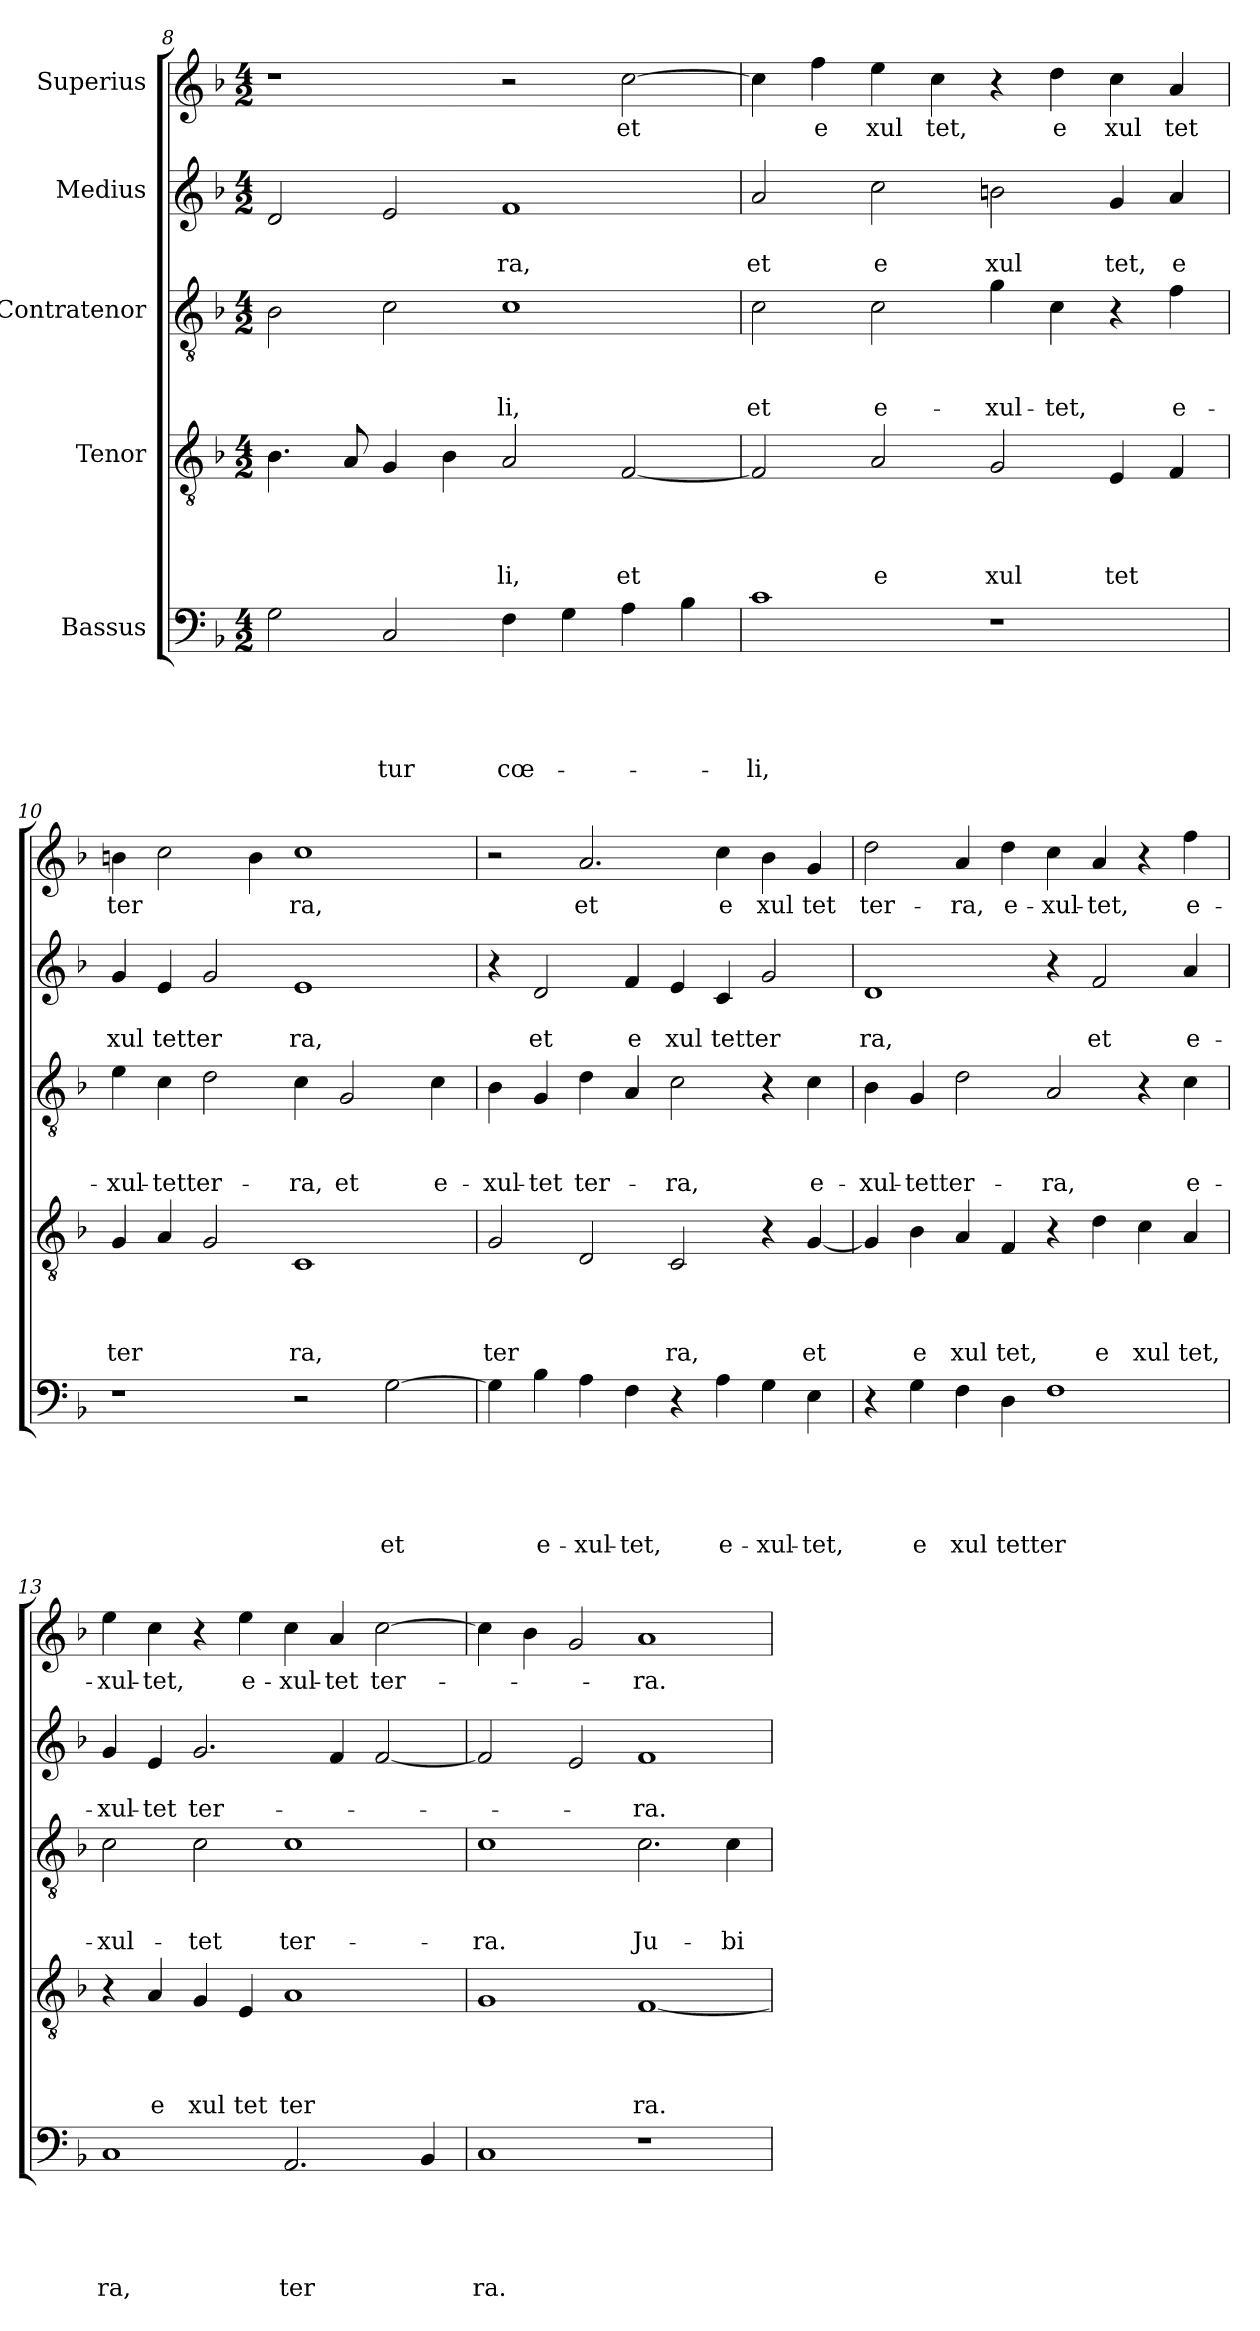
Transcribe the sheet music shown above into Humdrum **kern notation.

**kern	**text	**text	**text	**text	**text	**kern	**text	**text	**text	**text	**kern	**text	**text	**text	**kern	**text	**text	**kern	**text
*part5	*part5	*part5	*part5	*part5	*part5	*part4	*part4	*part4	*part4	*part4	*part3	*part3	*part3	*part3	*part2	*part2	*part2	*part1	*part1
*staff5	*staff5	*staff5	*staff5	*staff5	*staff5	*staff4	*staff4	*staff4	*staff4	*staff4	*staff3	*staff3	*staff3	*staff3	*staff2	*staff2	*staff2	*staff1	*staff1
*I"Bassus	*	*	*	*	*	*I"Tenor	*	*	*	*	*I"Contratenor	*	*	*	*I"Medius	*	*	*I"Superius	*
*clefF4	*	*	*	*	*	*clefGv2	*	*	*	*	*clefGv2	*	*	*	*clefG2	*	*	*clefG2	*
*k[b-]	*	*	*	*	*	*k[b-]	*	*	*	*	*k[b-]	*	*	*	*k[b-]	*	*	*k[b-]	*
*F:	*	*	*	*	*	*F:	*	*	*	*	*F:	*	*	*	*F:	*	*	*F:	*
*M4/2	*	*	*	*	*	*M4/2	*	*	*	*	*M4/2	*	*	*	*M4/2	*	*	*M4/2	*
=8	=8	=8	=8	=8	=8	=8	=8	=8	=8	=8	=8	=8	=8	=8	=8	=8	=8	=8	=8
2G\	.	.	.	.	.	4.B-\	.	.	.	.	2B-\	.	.	.	2d/	.	.	1r	.
.	.	.	.	.	.	8A/	.	.	.	.	.	.	.	.	.	.	.	.	.
!	!	!	!	!	!LO:LY:b	!	!	!	!	!	!	!	!	!	!	!	!	!	!
2C/	.	.	.	.	-tur	4G/	.	.	.	.	2c\	.	.	.	2e/	.	.	.	.
.	.	.	.	.	.	4B-\	.	.	.	.	.	.	.	.	.	.	.	.	.
!	!	!	!	!	!LO:LY:b	!	!	!	!	!LO:LY:b	!	!	!	!LO:LY:b	!	!	!LO:LY:b	!	!
4F\	.	.	.	.	cœ-	2A/	.	.	.	li,	1c	.	.	-li,	1f	.	ra,	2r	.
4G\	.	.	.	.	.	.	.	.	.	.	.	.	.	.	.	.	.	.	.
!	!	!	!	!	!	!	!	!	!	!LO:LY:b	!	!	!	!	!	!	!	!	!LO:LY:b
4A\	.	.	.	.	.	[<2F/	.	.	.	et	.	.	.	.	.	.	.	[>2cc\	et
4B-\	.	.	.	.	.	.	.	.	.	.	.	.	.	.	.	.	.	.	.
=9	=9	=9	=9	=9	=9	=9	=9	=9	=9	=9	=9	=9	=9	=9	=9	=9	=9	=9	=9
!	!	!	!	!	!LO:LY:b	!	!	!	!	!	!	!	!	!LO:LY:b	!	!	!LO:LY:b	!	!
1c	.	.	.	.	-li,	2F/]	.	.	.	.	2c\	.	.	et	2a/	.	et	4cc\]	.
!	!	!	!	!	!	!	!	!	!	!	!	!	!	!	!	!	!	!	!LO:LY:b
.	.	.	.	.	.	.	.	.	.	.	.	.	.	.	.	.	.	4ff\	e
!	!	!	!	!	!	!	!	!	!	!LO:LY:b	!	!	!	!LO:LY:b	!	!	!LO:LY:b	!	!LO:LY:b
.	.	.	.	.	.	2A/	.	.	.	e	2c\	.	.	e-	2cc\	.	e	4ee\	xul
!	!	!	!	!	!	!	!	!	!	!	!	!	!	!	!	!	!	!	!LO:LY:b
.	.	.	.	.	.	.	.	.	.	.	.	.	.	.	.	.	.	4cc\	tet,
!	!	!	!	!	!	!	!	!	!	!LO:LY:b	!	!	!	!LO:LY:b	!	!	!LO:LY:b	!	!
1r	.	.	.	.	.	2G/	.	.	.	xul	4g\	.	.	-xul-	2bn\	.	xul	4r	.
!	!	!	!	!	!	!	!	!	!	!	!	!	!	!LO:LY:b	!	!	!	!	!LO:LY:b
.	.	.	.	.	.	.	.	.	.	.	4c\	.	.	-tet,	.	.	.	4dd\	e
!	!	!	!	!	!	!	!	!	!	!LO:LY:b	!	!	!	!	!	!	!LO:LY:b	!	!LO:LY:b
.	.	.	.	.	.	4E/	.	.	.	tet	4r	.	.	.	4g/	.	tet,	4cc\	xul
!	!	!	!	!	!	!	!	!	!	!	!	!	!	!LO:LY:b	!	!	!LO:LY:b	!	!LO:LY:b
.	.	.	.	.	.	4F/	.	.	.	.	4f\	.	.	e-	4a/	.	e	4a/	tet
=10	=10	=10	=10	=10	=10	=10	=10	=10	=10	=10	=10	=10	=10	=10	=10	=10	=10	=10	=10
!	!	!	!	!	!	!	!	!	!	!LO:LY:b	!	!	!	!LO:LY:b	!	!	!LO:LY:b	!	!LO:LY:b
1r	.	.	.	.	.	4G/	.	.	.	ter	4e\	.	.	-xul-	4g/	.	xul	4bn\	ter
!	!	!	!	!	!	!	!	!	!	!	!	!	!	!LO:LY:b	!	!	!LO:LY:b	!	!
.	.	.	.	.	.	4A/	.	.	.	.	4c\	.	.	-tetter-	4e/	.	tetter	2cc\	.
.	.	.	.	.	.	2G/	.	.	.	.	2d\	.	.	.	2g/	.	.	.	.
.	.	.	.	.	.	.	.	.	.	.	.	.	.	.	.	.	.	4b\	.
!	!	!	!	!	!	!	!	!	!	!LO:LY:b	!	!	!	!LO:LY:b	!	!	!LO:LY:b	!	!LO:LY:b
2r	.	.	.	.	.	1C	.	.	.	ra,	4c\	.	.	-ra,	1e	.	ra,	1cc	ra,
!	!	!	!	!	!	!	!	!	!	!	!	!	!	!LO:LY:b	!	!	!	!	!
.	.	.	.	.	.	.	.	.	.	.	2G/	.	.	et	.	.	.	.	.
!	!	!	!	!	!LO:LY:b	!	!	!	!	!	!	!	!	!	!	!	!	!	!
[>2G\	.	.	.	.	et	.	.	.	.	.	.	.	.	.	.	.	.	.	.
!	!	!	!	!	!	!	!	!	!	!	!	!	!	!LO:LY:b	!	!	!	!	!
.	.	.	.	.	.	.	.	.	.	.	4c\	.	.	e-	.	.	.	.	.
=11	=11	=11	=11	=11	=11	=11	=11	=11	=11	=11	=11	=11	=11	=11	=11	=11	=11	=11	=11
!	!	!	!	!	!	!	!	!	!	!LO:LY:b	!	!	!	!LO:LY:b	!	!	!	!	!
4G\]	.	.	.	.	.	2G/	.	.	.	ter	4B-\	.	.	-xul-	4r	.	.	2r	.
!	!	!	!	!	!LO:LY:b	!	!	!	!	!	!	!	!	!LO:LY:b	!	!	!LO:LY:b	!	!
4B-\	.	.	.	.	e-	.	.	.	.	.	4G/	.	.	-tet	2d/	.	et	.	.
!	!	!	!	!	!LO:LY:b	!	!	!	!	!	!	!	!	!LO:LY:b	!	!	!	!	!LO:LY:b
4A\	.	.	.	.	-xul-	2D/	.	.	.	.	4d\	.	.	ter-	.	.	.	2.a/	et
!	!	!	!	!	!LO:LY:b	!	!	!	!	!	!	!	!	!	!	!	!LO:LY:b	!	!
4F\	.	.	.	.	-tet,	.	.	.	.	.	4A/	.	.	.	4f/	.	e	.	.
!	!	!	!	!	!	!	!	!	!	!LO:LY:b	!	!	!	!LO:LY:b	!	!	!LO:LY:b	!	!
4r	.	.	.	.	.	2C/	.	.	.	ra,	2c\	.	.	-ra,	4e/	.	xul	.	.
!	!	!	!	!	!LO:LY:b	!	!	!	!	!	!	!	!	!	!	!	!LO:LY:b	!	!LO:LY:b
4A\	.	.	.	.	e-	.	.	.	.	.	.	.	.	.	4c/	.	tetter	4cc\	e
!	!	!	!	!	!LO:LY:b	!	!	!	!	!	!	!	!	!	!	!	!	!	!LO:LY:b
4G\	.	.	.	.	-xul-	4r	.	.	.	.	4r	.	.	.	2g/	.	.	4b-\	xul
!	!	!	!	!	!LO:LY:b	!	!	!	!	!LO:LY:b	!	!	!	!LO:LY:b	!	!	!	!	!LO:LY:b
4E\	.	.	.	.	-tet,	[<4G/	.	.	.	et	4c\	.	.	e-	.	.	.	4g/	tet
!!LO:LB:g=z
=12	=12	=12	=12	=12	=12	=12	=12	=12	=12	=12	=12	=12	=12	=12	=12	=12	=12	=12	=12
!	!	!	!	!	!	!	!	!	!	!	!	!	!	!LO:LY:b	!	!	!LO:LY:b	!	!LO:LY:b
4r	.	.	.	.	.	4G/]	.	.	.	.	4B-\	.	.	-xul-	1d	.	ra,	2dd\	ter-
!	!	!	!	!	!LO:LY:b	!	!	!	!	!LO:LY:b	!	!	!	!LO:LY:b	!	!	!	!	!
4G\	.	.	.	.	e	4B-\	.	.	.	e	4G/	.	.	-tetter-	.	.	.	.	.
!	!	!	!	!	!LO:LY:b	!	!	!	!	!LO:LY:b	!	!	!	!	!	!	!	!	!LO:LY:b
4F\	.	.	.	.	xul	4A/	.	.	.	xul	2d\	.	.	.	.	.	.	4a/	-ra,
!	!	!	!	!	!LO:LY:b	!	!	!	!	!LO:LY:b	!	!	!	!	!	!	!	!	!LO:LY:b
4D\	.	.	.	.	tetter	4F/	.	.	.	tet,	.	.	.	.	.	.	.	4dd\	e-
!	!	!	!	!	!	!	!	!	!	!	!	!	!	!LO:LY:b	!	!	!	!	!LO:LY:b
1F	.	.	.	.	.	4r	.	.	.	.	2A/	.	.	-ra,	4r	.	.	4cc\	-xul-
!	!	!	!	!	!	!	!	!	!	!LO:LY:b	!	!	!	!	!	!	!LO:LY:b	!	!LO:LY:b
.	.	.	.	.	.	4d\	.	.	.	e	.	.	.	.	2f/	.	et	4a/	-tet,
!	!	!	!	!	!	!	!	!	!	!LO:LY:b	!	!	!	!	!	!	!	!	!
.	.	.	.	.	.	4c\	.	.	.	xul	4r	.	.	.	.	.	.	4r	.
!	!	!	!	!	!	!	!	!	!	!LO:LY:b	!	!	!	!LO:LY:b	!	!	!LO:LY:b	!	!LO:LY:b
.	.	.	.	.	.	4A/	.	.	.	tet,	4c\	.	.	e-	4a/	.	e-	4ff\	e-
=13	=13	=13	=13	=13	=13	=13	=13	=13	=13	=13	=13	=13	=13	=13	=13	=13	=13	=13	=13
!	!	!	!	!	!LO:LY:b	!	!	!	!	!	!	!	!	!LO:LY:b	!	!	!LO:LY:b	!	!LO:LY:b
1C	.	.	.	.	ra,	4r	.	.	.	.	2c\	.	.	-xul-	4g/	.	-xul-	4ee\	-xul-
!	!	!	!	!	!	!	!	!	!	!LO:LY:b	!	!	!	!	!	!	!LO:LY:b	!	!LO:LY:b
.	.	.	.	.	.	4A/	.	.	.	e	.	.	.	.	4e/	.	-tet	4cc\	-tet,
!	!	!	!	!	!	!	!	!	!	!LO:LY:b	!	!	!	!LO:LY:b	!	!	!LO:LY:b	!	!
.	.	.	.	.	.	4G/	.	.	.	xul	2c\	.	.	-tet	2.g/	.	ter-	4r	.
!	!	!	!	!	!	!	!	!	!	!LO:LY:b	!	!	!	!	!	!	!	!	!LO:LY:b
.	.	.	.	.	.	4E/	.	.	.	tet	.	.	.	.	.	.	.	4ee\	e-
!	!	!	!	!	!LO:LY:b	!	!	!	!	!LO:LY:b	!	!	!	!LO:LY:b	!	!	!	!	!LO:LY:b
2.AA/	.	.	.	.	ter	1A	.	.	.	ter	1c	.	.	ter-	.	.	.	4cc\	-xul-
!	!	!	!	!	!	!	!	!	!	!	!	!	!	!	!	!	!	!	!LO:LY:b
.	.	.	.	.	.	.	.	.	.	.	.	.	.	.	4f/	.	.	4a/	-tet
!	!	!	!	!	!	!	!	!	!	!	!	!	!	!	!	!	!	!	!LO:LY:b
.	.	.	.	.	.	.	.	.	.	.	.	.	.	.	[<2f/	.	.	[>2cc\	ter-
4BB-/	.	.	.	.	.	.	.	.	.	.	.	.	.	.	.	.	.	.	.
=14	=14	=14	=14	=14	=14	=14	=14	=14	=14	=14	=14	=14	=14	=14	=14	=14	=14	=14	=14
!	!	!	!	!	!LO:LY:b	!	!	!	!	!	!	!	!	!LO:LY:b	!	!	!	!	!
1C	.	.	.	.	ra.	1G	.	.	.	.	1c	.	.	-ra.	2f/]	.	.	4cc\]	.
.	.	.	.	.	.	.	.	.	.	.	.	.	.	.	.	.	.	4b-\	.
.	.	.	.	.	.	.	.	.	.	.	.	.	.	.	2e/	.	.	2g/	.
!	!	!	!	!	!	!	!	!	!	!LO:LY:b	!	!	!	!LO:LY:b	!	!	!LO:LY:b	!	!LO:LY:b
1r	.	.	.	.	.	[<1F	.	.	.	ra.	2.c\	.	.	Ju-	1f	.	-ra.	1a	-ra.
!	!	!	!	!	!	!	!	!	!	!	!	!	!	!LO:LY:b	!	!	!	!	!
.	.	.	.	.	.	.	.	.	.	.	4c\	.	.	-bi-	.	.	.	.	.
=	=	=	=	=	=	=	=	=	=	=	=	=	=	=	=	=	=	=	=
*-	*-	*-	*-	*-	*-	*-	*-	*-	*-	*-	*-	*-	*-	*-	*-	*-	*-	*-	*-
